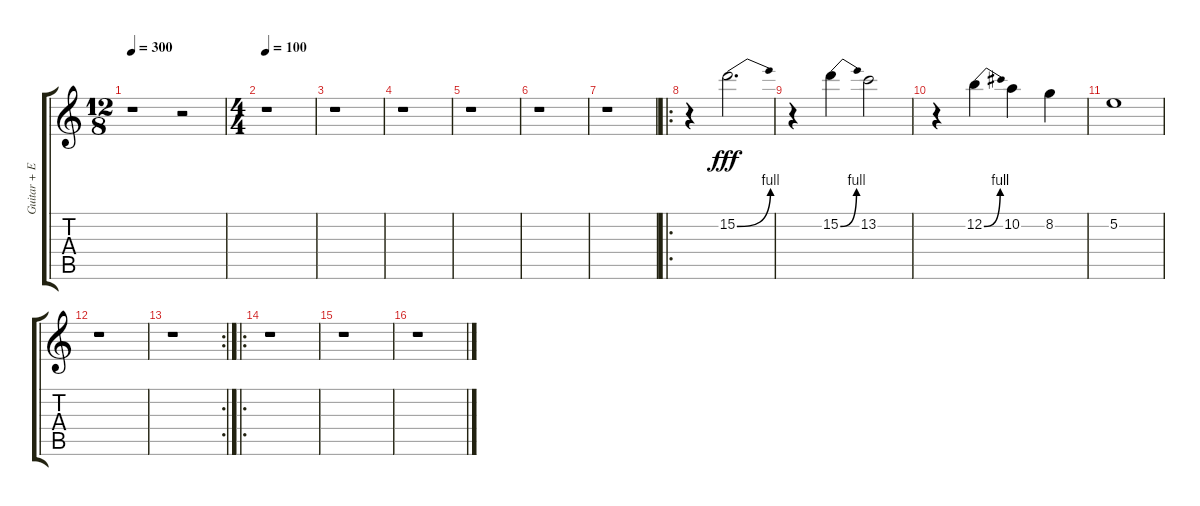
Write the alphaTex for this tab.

\track ("Guitar + Echo Effects 2" "Guitar + E") {instrument distortionguitar}
\staff {score tabs}
\tuning (E4 B3 G3 D3 A2 E2) {hide}
\ts (12 8)
\tempo 300
\clef g2
\ks c
r.1{dy fff} r.2 |
\ts (4 4)
\tempo 100
r.1 |
r.1 |
r.1 |
r.1 |
r.1 |
r.1 |
\ro
r.4 15.2{be (bend 0 0 60 4)}.2{d} |
r.4 15.2{be (bend 0 0 60 4)}.4 13.2.2 |
r.4 12.2{be (bend 0 0 60 4)}.4 10.2.4 8.2.4 |
5.2.1 |
r.1 |
\rc 2
r.1 |
\ro
r.1 |
r.1 |
r.1
